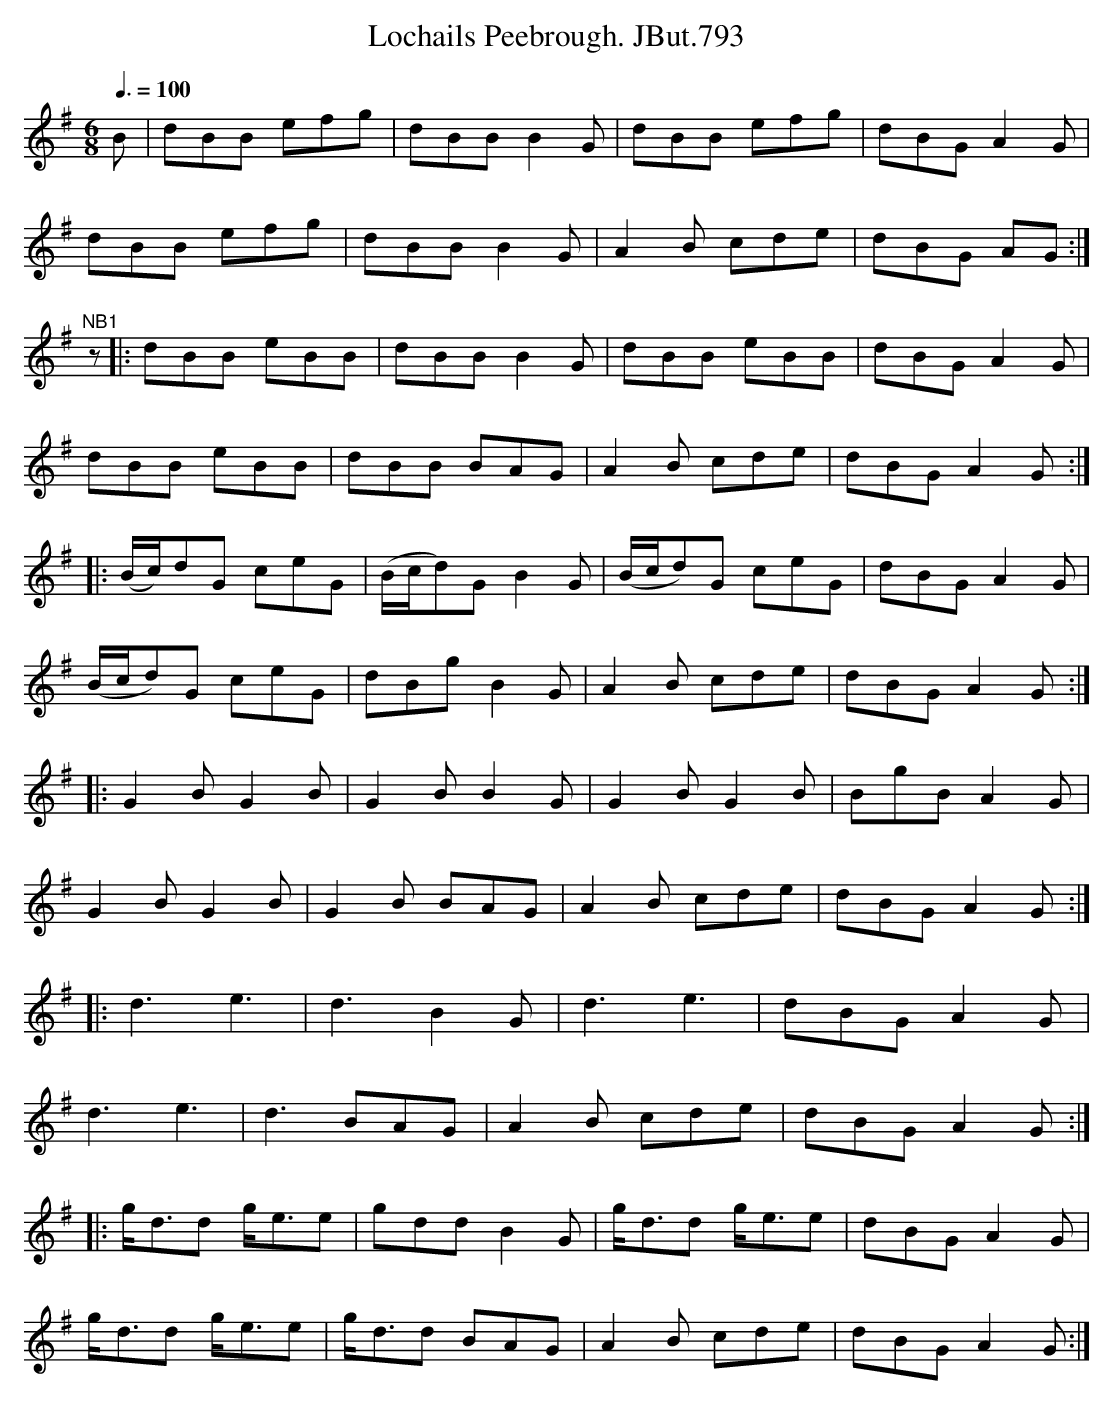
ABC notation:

X:1
T:Lochails Peebrough. JBut.793
M:6/8
L:1/8
Q:3/8=100
K:G
B|dBB efg|dBB B2G|dBB efg|dBG A2G|
dBB efg|dBB B2G|A2B cde|dBG AG :|
"^NB1"z|:dBB eBB|dBB B2G|dBB eBB|dBG A2G|
dBB eBB|dBB BAG|A2B cde|dBG A2G:|
|:(B/c/)dG ceG|(B/c/d)G B2G|(B/c/d)G ceG|dBG A2G|
(B/c/d)G ceG|dBg B2G|A2B cde| dBG A2G:|
|:G2BG2B|G2B B2G|G2B G2B|BgB A2G|
G2BG2B|G2B BAG|A2B cde|dBG A2G:|
|:d3e3|d3B2G|d3e3|dBG A2G|
d3e3|d3 BAG|A2B cde|dBG A2G:|
|:g<dd g<ee|gdd B2G|g<dd g<ee|dBG A2G|
g<dd g<ee|g<dd BAG|A2B cde|dBG A2G:|
